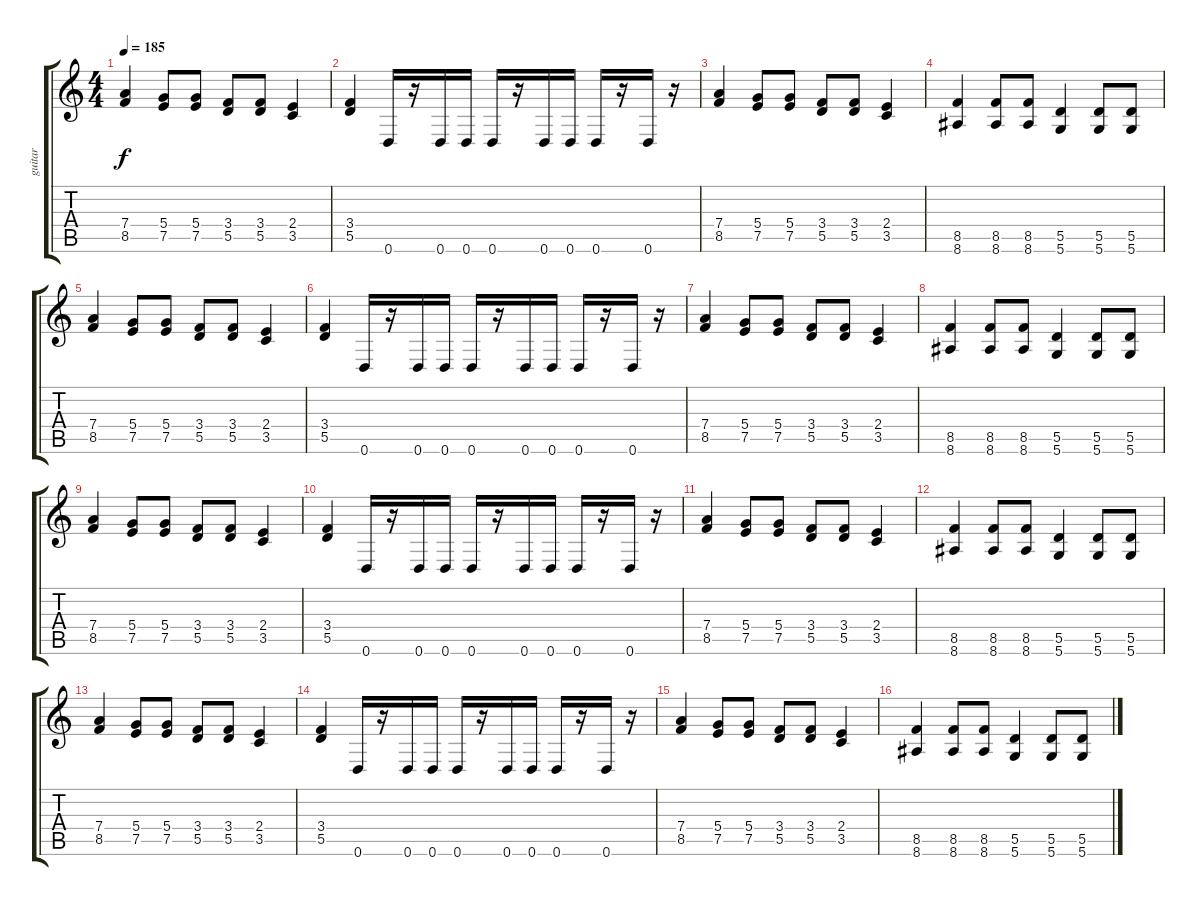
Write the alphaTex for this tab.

\track ("guitar" "guitar") {instrument distortionguitar}
\staff {score tabs}
\tuning (E4 B3 G3 D3 A2 D2) {hide}
\ts (4 4)
\tempo 185
\clef g2
\ks c
(7.4 8.5).4{dy f instrument distortionguitar} (5.4 7.5).8 (5.4 7.5).8 (3.4 5.5).8 (3.4 5.5).8 (2.4 3.5).4 |
(3.4 5.5).4 0.6.16 r.16 0.6.16 0.6.16 0.6.16 r.16 0.6.16 0.6.16 0.6.16 r.16 0.6.16 r.16 |
(7.4 8.5).4 (5.4 7.5).8 (5.4 7.5).8 (3.4 5.5).8 (3.4 5.5).8 (2.4 3.5).4 |
(8.5 8.6).4 (8.5 8.6).8 (8.5 8.6).8 (5.5 5.6).4 (5.5 5.6).8 (5.5 5.6).8 |
(7.4 8.5).4 (5.4 7.5).8 (5.4 7.5).8 (3.4 5.5).8 (3.4 5.5).8 (2.4 3.5).4 |
(3.4 5.5).4 0.6.16 r.16 0.6.16 0.6.16 0.6.16 r.16 0.6.16 0.6.16 0.6.16 r.16 0.6.16 r.16 |
(7.4 8.5).4 (5.4 7.5).8 (5.4 7.5).8 (3.4 5.5).8 (3.4 5.5).8 (2.4 3.5).4 |
(8.5 8.6).4 (8.5 8.6).8 (8.5 8.6).8 (5.5 5.6).4 (5.5 5.6).8 (5.5 5.6).8 |
(7.4 8.5).4 (5.4 7.5).8 (5.4 7.5).8 (3.4 5.5).8 (3.4 5.5).8 (2.4 3.5).4 |
(3.4 5.5).4 0.6.16 r.16 0.6.16 0.6.16 0.6.16 r.16 0.6.16 0.6.16 0.6.16 r.16 0.6.16 r.16 |
(7.4 8.5).4 (5.4 7.5).8 (5.4 7.5).8 (3.4 5.5).8 (3.4 5.5).8 (2.4 3.5).4 |
(8.5 8.6).4 (8.5 8.6).8 (8.5 8.6).8 (5.5 5.6).4 (5.5 5.6).8 (5.5 5.6).8 |
(7.4 8.5).4 (5.4 7.5).8 (5.4 7.5).8 (3.4 5.5).8 (3.4 5.5).8 (2.4 3.5).4 |
(3.4 5.5).4 0.6.16 r.16 0.6.16 0.6.16 0.6.16 r.16 0.6.16 0.6.16 0.6.16 r.16 0.6.16 r.16 |
(7.4 8.5).4 (5.4 7.5).8 (5.4 7.5).8 (3.4 5.5).8 (3.4 5.5).8 (2.4 3.5).4 |
(8.5 8.6).4 (8.5 8.6).8 (8.5 8.6).8 (5.5 5.6).4 (5.5 5.6).8 (5.5 5.6).8
